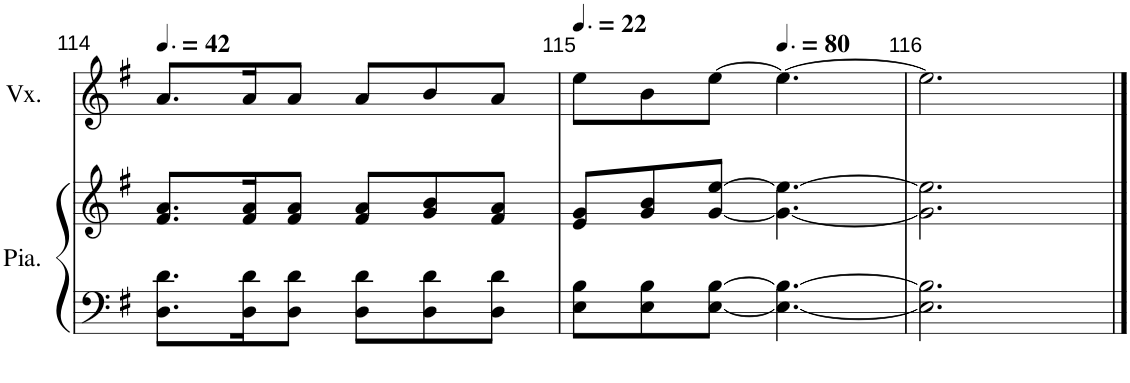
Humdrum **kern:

**kern	**kern	**kern
*part2	*part2	*part1
*staff3	*staff2	*staff1
*I"Piano	*	*I"Voix
*I'Pia.	*	*I'Vx.
!!LO:PB:g=z
*clefF4	*clefG2	*clefG2
*k[f#]	*k[f#]	*k[f#]
*M6/8	*M6/8	*M6/8
*MM63	*MM63	*MM63
=114	=114	=114
8.D\ 8.d\L	8.f#/ 8.a/L	8.a/L
16D\ 16d\K	16f#/ 16a/K	16a/K
8D\ 8d\J	8f#/ 8a/J	8a/J
8D\ 8d\L	8f#/ 8a/L	8a/L
8D\ 8d\	8g/ 8b/	8b/
8D\ 8d\J	8f#/ 8a/J	8a/J
=115	=115	=115
*	*	*MM33
8E\ 8B\L	8e/ 8g/L	8ee\L
8E\ 8B\	8g/ 8b/	8b\
[8E\ [8B\J	[8g/ [8ee/J	[8ee\J
*	*	*MM120
4.E\_ 4.B\_	4.g\_ 4.ee\_	4.ee\_
=116	=116	=116
2.E\] 2.B\]	2.g\] 2.ee\]	2.ee\]
==	==	==
*-	*-	*-
